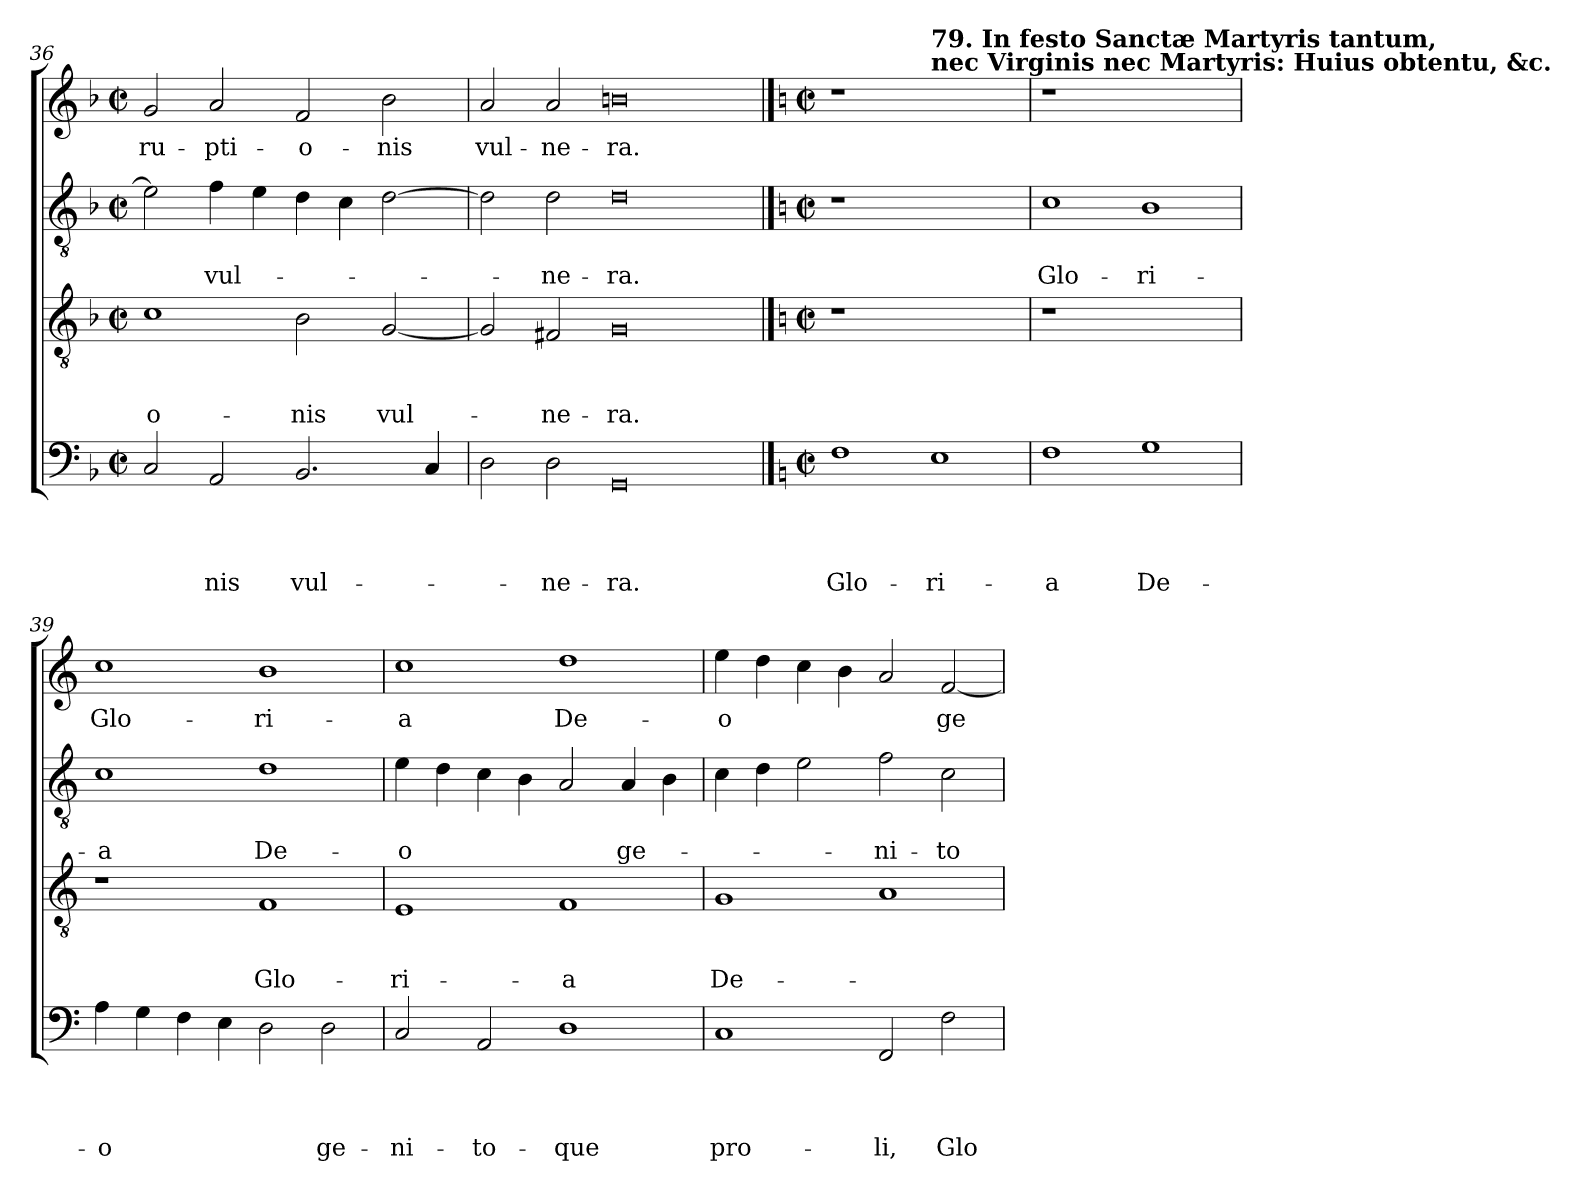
**kern	**text	**text	**text	**text	**kern	**text	**text	**text	**kern	**text	**text	**kern	**text
*part4	*part4	*part4	*part4	*part4	*part3	*part3	*part3	*part3	*part2	*part2	*part2	*part1	*part1
*staff4	*staff4	*staff4	*staff4	*staff4	*staff3	*staff3	*staff3	*staff3	*staff2	*staff2	*staff2	*staff1	*staff1
*clefF4	*	*	*	*	*clefGv2	*	*	*	*clefGv2	*	*	*clefG2	*
*k[b-]	*	*	*	*	*k[b-]	*	*	*	*k[b-]	*	*	*k[b-]	*
*F:	*	*	*	*	*F:	*	*	*	*F:	*	*	*F:	*
*M2/2	*	*	*	*	*M2/2	*	*	*	*M2/2	*	*	*M2/2	*
*met(c|)	*	*	*	*	*met(c|)	*	*	*	*met(c|)	*	*	*met(c|)	*
=36	=36	=36	=36	=36	=36	=36	=36	=36	=36	=36	=36	=36	=36
!	!	!	!	!	!	!	!	!LO:LY:b	!	!	!	!	!LO:LY:b
2C/	.	.	.	.	1c	.	.	-o-	2e\]	.	.	2g/	-ru-
!	!	!	!	!LO:LY:b	!	!	!	!	!	!	!LO:LY:b	!	!LO:LY:b
2AA/	.	.	.	-nis	.	.	.	.	4f\	.	vul-	2a/	-pti-
.	.	.	.	.	.	.	.	.	4e\	.	.	.	.
!	!	!	!	!LO:LY:b	!	!	!	!LO:LY:b	!	!	!	!	!LO:LY:b
2.BB-/	.	.	.	vul-	2B-\	.	.	-nis	4d\	.	.	2f/	-o-
.	.	.	.	.	.	.	.	.	4c\	.	.	.	.
!	!	!	!	!	!	!	!	!LO:LY:b	!	!	!	!	!LO:LY:b
.	.	.	.	.	[2G/	.	.	vul-	[2d\	.	.	2b-\	-nis
4C/	.	.	.	.	.	.	.	.	.	.	.	.	.
=37	=37	=37	=37	=37	=37	=37	=37	=37	=37	=37	=37	=37	=37
!	!	!	!	!	!	!	!	!	!	!	!	!	!LO:LY:b
2D\	.	.	.	.	2G/]	.	.	.	2d\]	.	.	2a/	vul-
!	!	!	!	!LO:LY:b	!	!	!	!LO:LY:b	!	!	!LO:LY:b	!	!LO:LY:b
2D\	.	.	.	-ne-	2F#X/	.	.	-ne-	2d\	.	-ne-	2a/	-ne-
!	!	!	!	!LO:LY:b	!	!	!	!LO:LY:b	!	!	!LO:LY:b	!	!LO:LY:b
0GG	.	.	.	-ra.	0G	.	.	-ra.	0d	.	-ra.	0bn	-ra.
!!LO:PB:g=z
==37X1	==37X1	==37X1	==37X1	==37X1	==37X1	==37X1	==37X1	==37X1	==37X1	==37X1	==37X1	==37X1	==37X1
*k[]	*	*	*	*	*k[]	*	*	*	*k[]	*	*	*k[]	*
*C:	*	*	*	*	*C:	*	*	*	*C:	*	*	*C:	*
*M2/2	*	*	*	*	*M2/2	*	*	*	*M2/2	*	*	*M2/2	*
*met(c|)	*	*	*	*	*met(c|)	*	*	*	*met(c|)	*	*	*met(c|)	*
!	!	!	!	!LO:LY:b	!	!	!	!	!	!	!	!	!
1F	.	.	.	Glo-	1r	.	.	.	1r	.	.	1r	.
!	!	!	!	!	!	!	!	!	!	!	!	!LO:TX:a:B:t=79. In festo Sanctæ Martyris tantum, \nnec Virginis nec Martyris&colon; Huius obtentu, &c.	!
!	!	!	!	!LO:LY:b	!	!	!	!	!	!	!	!	!
1E	.	.	.	-ri-	1ryy	.	.	.	1ryy	.	.	1ryy	.
=38	=38	=38	=38	=38	=38	=38	=38	=38	=38	=38	=38	=38	=38
!	!	!	!	!LO:LY:b	!	!	!	!	!	!	!LO:LY:b	!	!
1F	.	.	.	-a	1r	.	.	.	1c	.	Glo-	1r	.
!	!	!	!	!LO:LY:b	!	!	!	!	!	!	!LO:LY:b	!	!
1G	.	.	.	De-	1ryy	.	.	.	1B	.	-ri-	1ryy	.
=39	=39	=39	=39	=39	=39	=39	=39	=39	=39	=39	=39	=39	=39
!	!	!	!	!LO:LY:b	!	!	!	!	!	!	!LO:LY:b	!	!LO:LY:b
4A\	.	.	.	-o	1r	.	.	.	1c	.	-a	1cc	Glo-
4G\	.	.	.	.	.	.	.	.	.	.	.	.	.
4F\	.	.	.	.	.	.	.	.	.	.	.	.	.
4E\	.	.	.	.	.	.	.	.	.	.	.	.	.
!	!	!	!	!	!	!	!	!LO:LY:b	!	!	!LO:LY:b	!	!LO:LY:b
2D\	.	.	.	.	1F	.	.	Glo-	1d	.	De-	1b	-ri-
!	!	!	!	!LO:LY:b	!	!	!	!	!	!	!	!	!
2D\	.	.	.	ge-	.	.	.	.	.	.	.	.	.
=40	=40	=40	=40	=40	=40	=40	=40	=40	=40	=40	=40	=40	=40
!	!	!	!	!LO:LY:b	!	!	!	!LO:LY:b	!	!	!LO:LY:b	!	!LO:LY:b
2C/	.	.	.	-ni-	1E	.	.	-ri-	4e\	.	-o	1cc	-a
.	.	.	.	.	.	.	.	.	4d\	.	.	.	.
!	!	!	!	!LO:LY:b	!	!	!	!	!	!	!	!	!
2AA/	.	.	.	-to-	.	.	.	.	4c\	.	.	.	.
.	.	.	.	.	.	.	.	.	4B\	.	.	.	.
!	!	!	!	!LO:LY:b	!	!	!	!LO:LY:b	!	!	!	!	!LO:LY:b
1D	.	.	.	-que	1F	.	.	-a	2A/	.	.	1dd	De-
!	!	!	!	!	!	!	!	!	!	!	!LO:LY:b	!	!
.	.	.	.	.	.	.	.	.	4A/	.	ge-	.	.
.	.	.	.	.	.	.	.	.	4B\	.	.	.	.
=41	=41	=41	=41	=41	=41	=41	=41	=41	=41	=41	=41	=41	=41
!	!	!	!	!LO:LY:b	!	!	!	!LO:LY:b	!	!	!	!	!LO:LY:b
1C	.	.	.	pro-	1G	.	.	De-	4c\	.	.	4ee\	-o
.	.	.	.	.	.	.	.	.	4d\	.	.	4dd\	.
.	.	.	.	.	.	.	.	.	2e\	.	.	4cc\	.
.	.	.	.	.	.	.	.	.	.	.	.	4b\	.
!	!	!	!	!LO:LY:b	!	!	!	!	!	!	!LO:LY:b	!	!
2FF/	.	.	.	-li,	1A	.	.	.	2f\	.	-ni-	2a/	.
!	!	!	!	!LO:LY:b	!	!	!	!	!	!	!LO:LY:b	!	!LO:LY:b
2F\	.	.	.	Glo-	.	.	.	.	2c\	.	-to-	[2f/	ge-
=	=	=	=	=	=	=	=	=	=	=	=	=	=
*-	*-	*-	*-	*-	*-	*-	*-	*-	*-	*-	*-	*-	*-
